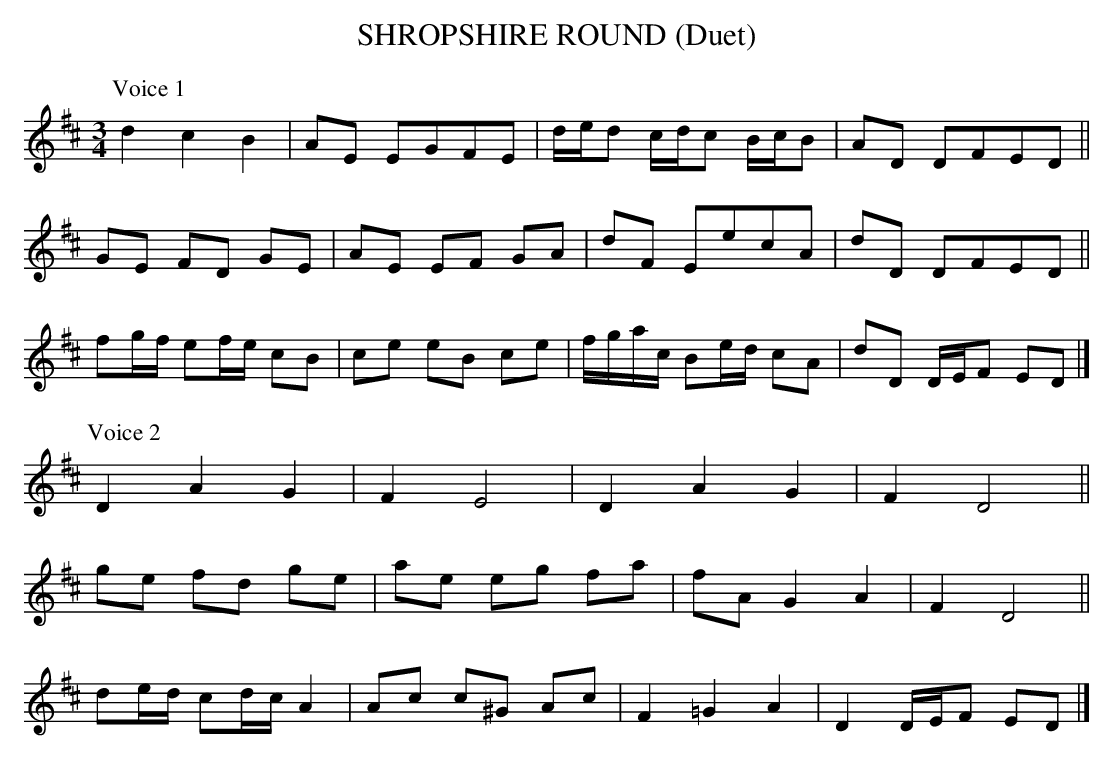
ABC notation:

X:1
T:SHROPSHIRE ROUND (Duet)
M:3/4
L:1/8
K:D
P:Voice 1
d2 c2 B2 | AE EGFE | d/2e/2d c/2d/2c B/2c/2B | AD DFED ||
GE FD GE | AE EF GA| dF EecA                  |dD DFED ||
fg/2f/2 ef/2e/2 cB| ce eB ce |f/2g/2a/2c/2 Be/2d/2 cA| dD D/2E/2F ED|]
P:Voice 2
D2 A2 G2 | F2 E4 | D2 A2 G2 | F2 D4 ||
ge fd ge | ae eg fa | fA G2 A2 | F2 D4 ||
de/2d/2 cd/2c/2 A2 | Ac c^G Ac | F2 =G2 A2 | D2 D/2E/2F ED|]
